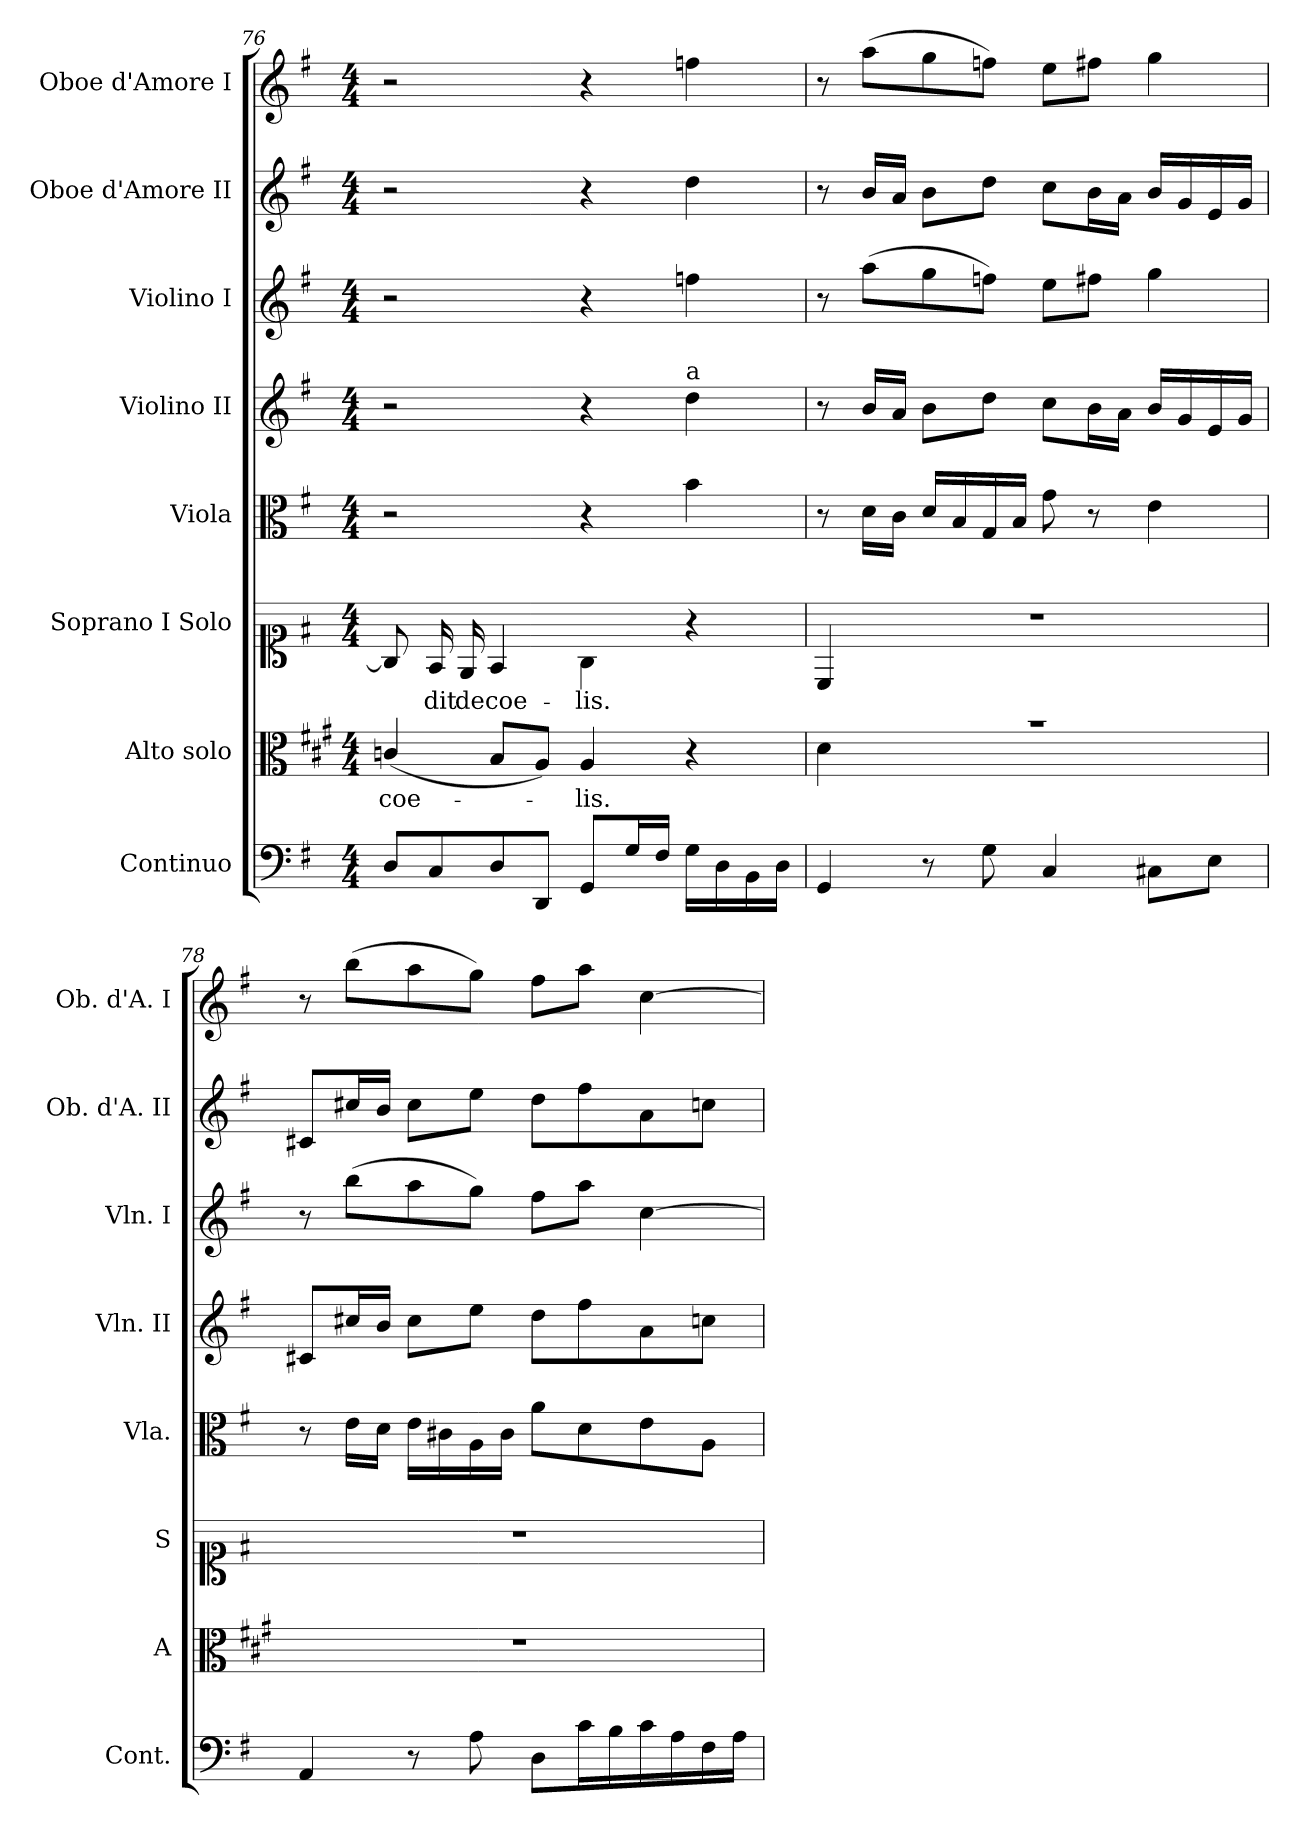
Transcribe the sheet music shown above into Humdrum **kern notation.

**kern	**kern	**text	**kern	**text	**kern	**kern	**kern	**kern	**kern
*part8	*part7	*part7	*part6	*part6	*part5	*part4	*part3	*part2	*part1
*staff8	*staff7	*staff7	*staff6	*staff6	*staff5	*staff4	*staff3	*staff2	*staff1
*I"Continuo	*I"Alto solo	*	*I"Soprano I Solo	*	*I"Viola	*I"Violino II	*I"Violino I	*I"Oboe d'Amore II	*I"Oboe d'Amore I
*I'Cont.	*I'A	*	*I'S	*	*I'Vla.	*I'Vln. II	*I'Vln. I	*I'Ob. d'A. II	*I'Ob. d'A. I
*clefF4	*clefC3	*	*clefC1	*	*clefC3	*clefG2	*clefG2	*clefG2	*clefG2
*	*ITrd1c2	*	*ITrd-7c-12	*	*	*	*	*	*
*k[f#]	*k[f#]	*	*k[f#]	*	*k[f#]	*k[f#]	*k[f#]	*k[f#]	*k[f#]
*M4/4	*M4/4	*	*M4/4	*	*M4/4	*M4/4	*M4/4	*M4/4	*M4/4
=76	=76	=76	=76	=76	=76	=76	=76	=76	=76
8D/L	(4B-X/	coe-	8g/]	.	2r	2r	2r	2r	2r
8C/	.	.	16f#/	-dit	.	.	.	.	.
.	.	.	16e/	de	.	.	.	.	.
8D/	8A/L	.	4f#/	coe-	.	.	.	.	.
8DD/J	8G/J)	.	.	.	.	.	.	.	.
8GG/L	4G/	-lis.	4g\	-lis.	4r	4r	4r	4r	4r
16G/L	.	.	.	.	.	.	.	.	.
16F#/JJ	.	.	.	.	.	.	.	.	.
!	!	!	!	!	!	!LO:TX:a:t=a	!	!	!
16G\LL	4r	.	4r	.	4b\	4dd\	4ffn\	4dd\	4ffn\
16D\	.	.	.	.	.	.	.	.	.
16BB\	.	.	.	.	.	.	.	.	.
16D\JJ	.	.	.	.	.	.	.	.	.
=77	=77	=77	=77	=77	=77	=77	=77	=77	=77
*	*^	*	*^	*	*	*	*	*	*
4GG/	1r	4c\	.	1r	4c/	.	8r	8r	8r	8r	8r
.	.	.	.	.	.	.	16d\LL	16b/LL	(8aa\L	16b/LL	(8aa\L
.	.	.	.	.	.	.	16c\JJ	16a/JJ	.	16a/JJ	.
8r	.	2.ryy	.	.	2.ryy	.	16d/LL	8b\L	8gg\	8b\L	8gg\
.	.	.	.	.	.	.	16B/	.	.	.	.
8G\	.	.	.	.	.	.	16G/	8dd\J	8ffn\J)	8dd\J	8ffn\J)
.	.	.	.	.	.	.	16B/JJ	.	.	.	.
4C/	.	.	.	.	.	.	8g\	8cc\L	8ee\L	8cc\L	8ee\L
.	.	.	.	.	.	.	8r	16b\L	8ff#X\J	16b\L	8ff#X\J
.	.	.	.	.	.	.	.	16a\JJ	.	16a\JJ	.
8C#X\L	.	.	.	.	.	.	4e\	16b/LL	4gg\	16b/LL	4gg\
.	.	.	.	.	.	.	.	16g/	.	16g/	.
8E\J	.	.	.	.	.	.	.	16e/	.	16e/	.
.	.	.	.	.	.	.	.	16g/JJ	.	16g/JJ	.
*	*v	*v	*	*	*	*	*	*	*	*	*
*	*	*	*v	*v	*	*	*	*	*	*
=78	=78	=78	=78	=78	=78	=78	=78	=78	=78
4AA/	1r	.	1r	.	8r	8c#X/L	8r	8c#X/L	8r
.	.	.	.	.	16e\LL	16cc#X/L	(8bb\L	16cc#X/L	(8bb\L
.	.	.	.	.	16d\JJ	16b/JJ	.	16b/JJ	.
8r	.	.	.	.	16e\LL	8cc#\L	8aa\	8cc#\L	8aa\
.	.	.	.	.	16c#X\	.	.	.	.
8A\	.	.	.	.	16A\	8ee\J	8gg\J)	8ee\J	8gg\J)
.	.	.	.	.	16c#\JJ	.	.	.	.
8D\L	.	.	.	.	8a\L	8dd\L	8ff#\L	8dd\L	8ff#\L
16c\L	.	.	.	.	8d\	8ff#\	8aa\J	8ff#\	8aa\J
16B\	.	.	.	.	.	.	.	.	.
16c\	.	.	.	.	8e\	8a\	[4cc\	8a\	[4cc\
16A\	.	.	.	.	.	.	.	.	.
16F#\	.	.	.	.	8A\J	8ccn\J	.	8ccn\J	.
16A\JJ	.	.	.	.	.	.	.	.	.
=	=	=	=	=	=	=	=	=	=
*-	*-	*-	*-	*-	*-	*-	*-	*-	*-
